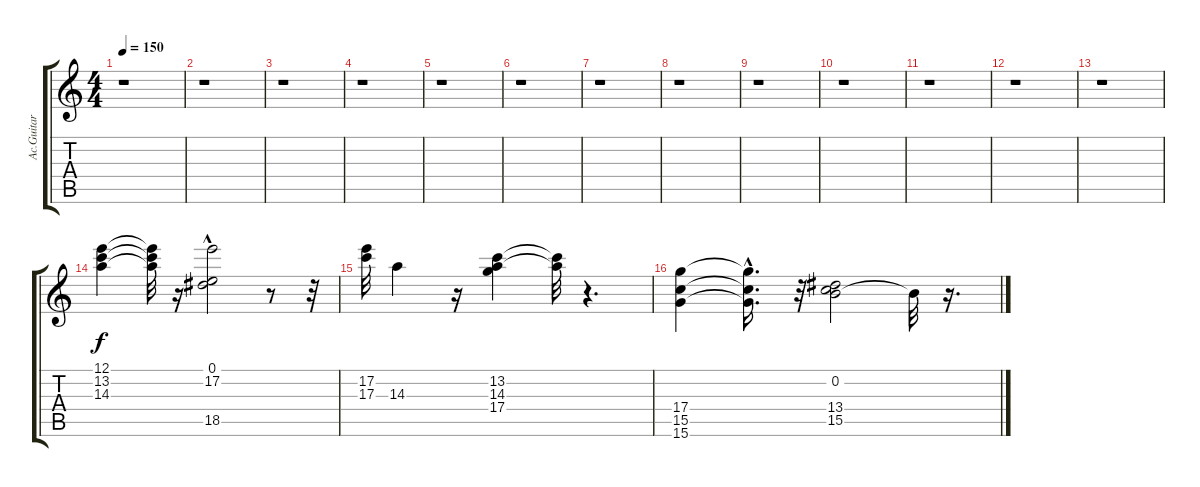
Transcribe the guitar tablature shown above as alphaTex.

\track ("Ac.Guitar" "Ac.Guitar") {instrument acousticguitarnylon}
\staff {score tabs}
\tuning (E4 B3 G3 D3 A2 E2) {hide}
\ts (4 4)
\tempo 150
\clef g2
\ks c
r.1{dy f instrument acousticguitarnylon} |
r.1 |
r.1 |
r.1 |
r.1 |
r.1 |
r.1 |
r.1 |
r.1 |
r.1 |
r.1 |
r.1 |
r.1 |
(12.1 13.2 14.3).4 (12.1{t} 13.2{t} 14.3{t}).32 r.16 (0.1 17.2{hac} 18.5{hac}).2 r.8 r.32 |
(17.2 17.3).32 14.3.4 r.16 (13.2 14.3 17.4).4 (13.2{t} 14.3{t}).32 r.4{d} |
(17.4 15.5 15.6).4 (17.4{hac t} 15.5{hac t} 15.6{t}).16{d} r.32 (0.2 13.4 15.5).2 0.2{t}.32 r.16{d}
